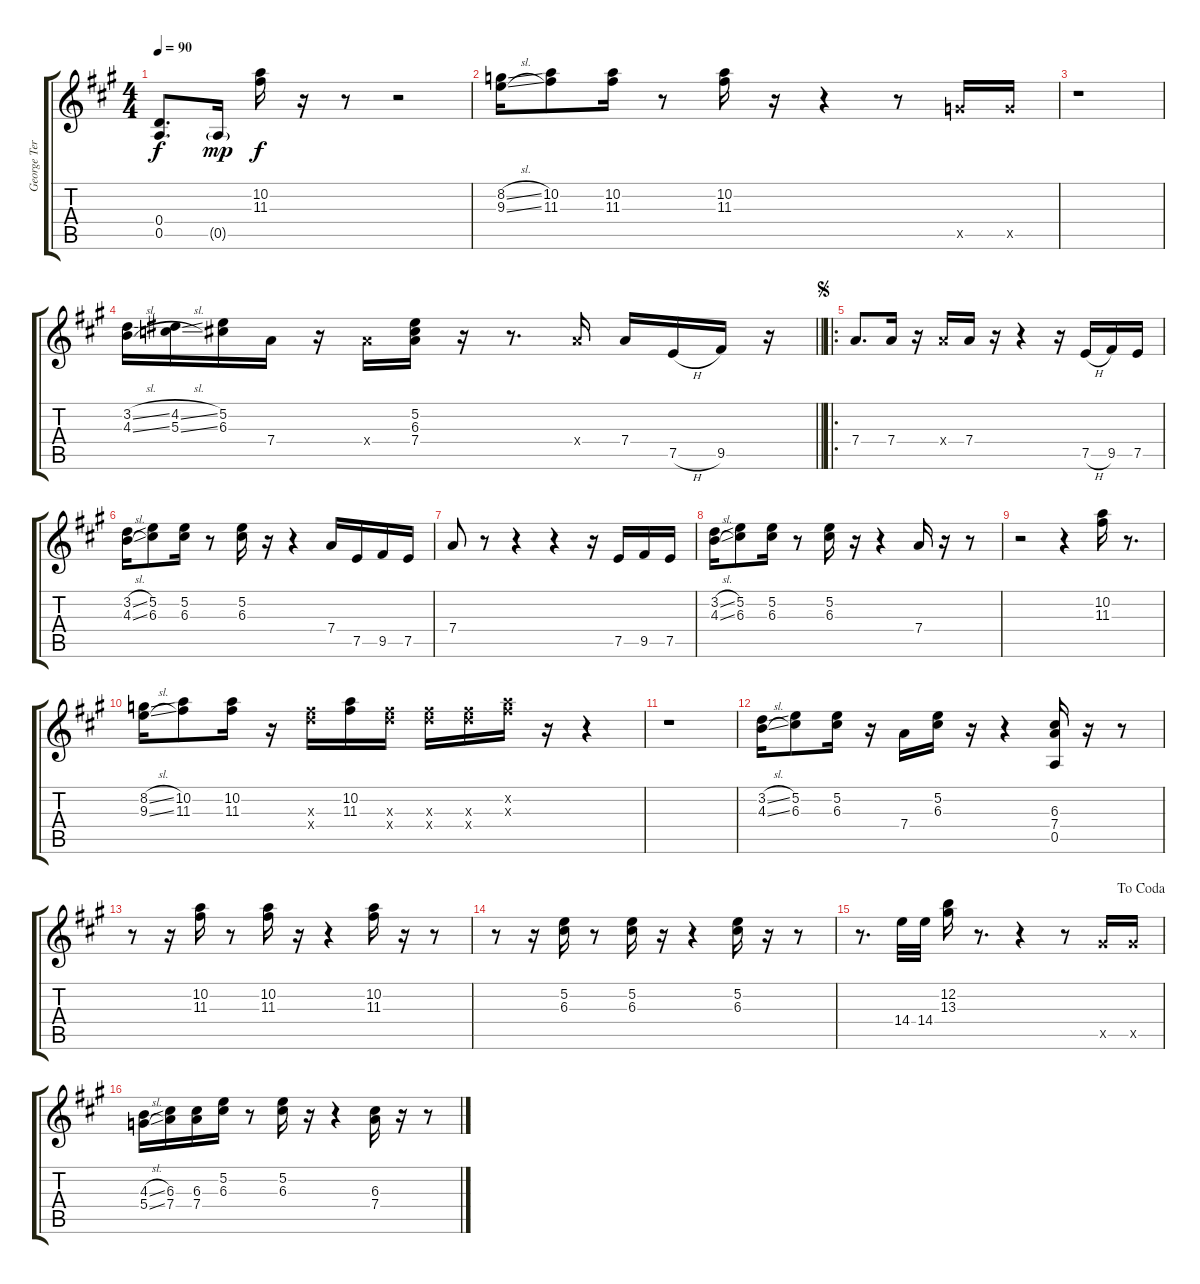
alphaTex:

\track ("George Terry - Guitar 2" "George Ter") {instrument electricguitarclean}
\staff {score tabs}
\tuning (E4 B3 G3 D3 A2 E2) {hide}
\ts (4 4)
\tempo 90
\clef g2
\ks a
(0.4 0.5).8{d dy f} 0.5{g}.16{dy mp} (10.2 11.3).16{dy f} r.16 r.8 r.2 |
(8.2{sl} 9.3{sl}).16 (10.2 11.3).8 (10.2 11.3).16 r.8 (10.2 11.3).16 r.16 r.4 r.8 10.5{x}.16 10.5{x}.16 |
r.1 |
\barLineRight lightlight
(3.2{sl} 4.3{sl}).16 (4.2{sl} 5.3{sl}).16 (5.2 6.3).16 7.4.16 r.16 7.4{x}.16 (5.2 6.3 7.4).16 r.16 r.8{d} 7.4{x}.16 7.4.16 7.5{h}.16 9.5.16 r.16 |
\ro
\jump segno
7.4.8{d} 7.4.16 r.16 7.4{x}.16 7.4.16 r.16 r.4 r.16 7.5{h}.16 9.5.16 7.5.16 |
(3.2{sl} 4.3{sl}).16 (5.2 6.3).8 (5.2 6.3).16 r.8 (5.2 6.3).16 r.16 r.4 7.4.16 7.5.16 9.5.16 7.5.16 |
7.4.8 r.8 r.4 r.4 r.16 7.5.16 9.5.16 7.5.16 |
(3.2{sl} 4.3{sl}).16 (5.2 6.3).8 (5.2 6.3).16 r.8 (5.2 6.3).16 r.16 r.4 7.4.16 r.16 r.8 |
r.2 r.4 (10.2 11.3).16 r.8{d} |
(8.2{sl} 9.3{sl}).16 (10.2 11.3).8 (10.2 11.3).16 r.16 (11.3{x} 12.4{x}).16 (10.2 11.3).16 (11.3{x} 12.4{x}).16 (11.3{x} 12.4{x}).16 (11.3{x} 12.4{x}).16 (10.2{x} 11.3{x}).16 r.16 r.4 |
r.1 |
(3.2{sl} 4.3{sl}).16 (5.2 6.3).8 (5.2 6.3).16 r.16 7.4.16 (5.2 6.3).16 r.16 r.4 (6.3 7.4 0.5).16 r.16 r.8 |
r.8 r.16 (10.2 11.3).16 r.8 (10.2 11.3).16 r.16 r.4 (10.2 11.3).16 r.16 r.8 |
r.8 r.16 (5.2 6.3).16 r.8 (5.2 6.3).16 r.16 r.4 (5.2 6.3).16 r.16 r.8 |
\jump dacoda
r.8{d} 14.4.32 14.4.32 (12.2 13.3).16 r.8{d} r.4 r.8 11.5{x}.16 11.5{x}.16 |
(4.3{sl} 5.4{sl}).16 (6.3 7.4).16 (6.3 7.4).16 (5.2 6.3).16 r.8 (5.2 6.3).16 r.16 r.4 (6.3 7.4).16 r.16 r.8
